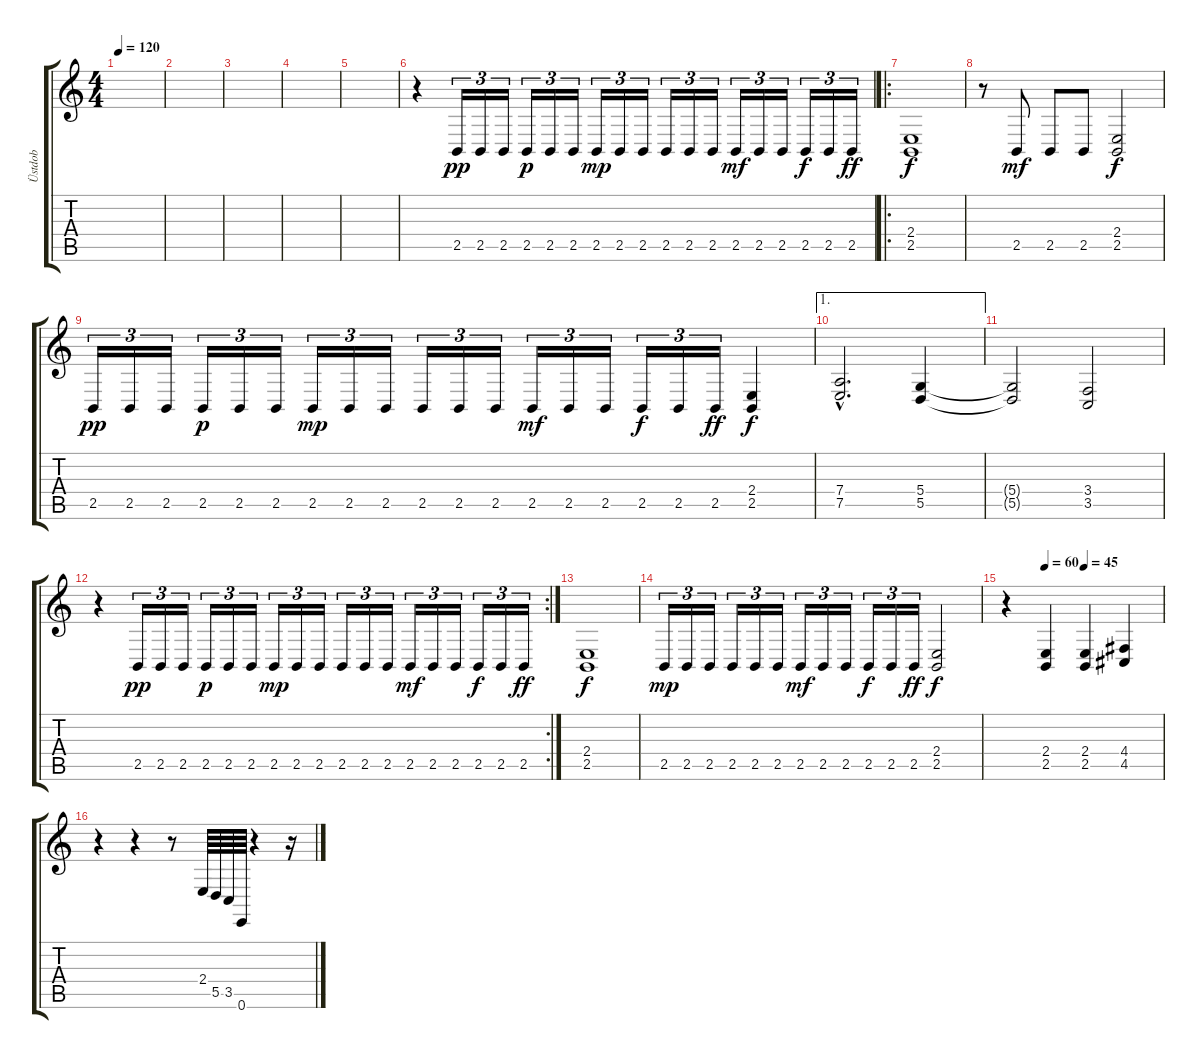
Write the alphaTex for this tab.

\track ("Üstdob" "Üstdob") {instrument timpani}
\staff {score tabs}
\tuning (E4 B3 G3 D3 A2 E2) {hide}
\ts (4 4)
\tempo 120
\clef g2
\ks c
|
|
|
|
|
r.4 2.5.16{tu (3 2) dy pp} 2.5.16{tu (3 2)} 2.5.16{tu (3 2)} 2.5.16{tu (3 2) dy p} 2.5.16{tu (3 2)} 2.5.16{tu (3 2)} 2.5.16{tu (3 2) dy mp} 2.5.16{tu (3 2)} 2.5.16{tu (3 2)} 2.5.16{tu (3 2)} 2.5.16{tu (3 2)} 2.5.16{tu (3 2)} 2.5.16{tu (3 2) dy mf} 2.5.16{tu (3 2)} 2.5.16{tu (3 2)} 2.5.16{tu (3 2) dy f} 2.5.16{tu (3 2)} 2.5.16{tu (3 2) dy ff} |
\ro
(2.4 2.5).1{dy f} |
r.8 2.5.8{dy mf} 2.5.8 2.5.8 (2.4 2.5).2{dy f} |
2.5.16{tu (3 2) dy pp} 2.5.16{tu (3 2)} 2.5.16{tu (3 2)} 2.5.16{tu (3 2) dy p} 2.5.16{tu (3 2)} 2.5.16{tu (3 2)} 2.5.16{tu (3 2) dy mp} 2.5.16{tu (3 2)} 2.5.16{tu (3 2)} 2.5.16{tu (3 2)} 2.5.16{tu (3 2)} 2.5.16{tu (3 2)} 2.5.16{tu (3 2) dy mf} 2.5.16{tu (3 2)} 2.5.16{tu (3 2)} 2.5.16{tu (3 2) dy f} 2.5.16{tu (3 2)} 2.5.16{tu (3 2) dy ff} (2.4 2.5).4{dy f} |
\ae 1
(7.4{hac} 7.5{hac}).2{d} (5.4 5.5).4 |
(5.4{t} 5.5{t}).2 (3.4 3.5).2 |
\rc 2
r.4 2.5.16{tu (3 2) dy pp} 2.5.16{tu (3 2)} 2.5.16{tu (3 2)} 2.5.16{tu (3 2) dy p} 2.5.16{tu (3 2)} 2.5.16{tu (3 2)} 2.5.16{tu (3 2) dy mp} 2.5.16{tu (3 2)} 2.5.16{tu (3 2)} 2.5.16{tu (3 2)} 2.5.16{tu (3 2)} 2.5.16{tu (3 2)} 2.5.16{tu (3 2) dy mf} 2.5.16{tu (3 2)} 2.5.16{tu (3 2)} 2.5.16{tu (3 2) dy f} 2.5.16{tu (3 2)} 2.5.16{tu (3 2) dy ff} |
(2.4 2.5).1{dy f} |
2.5.16{tu (3 2) dy mp} 2.5.16{tu (3 2)} 2.5.16{tu (3 2)} 2.5.16{tu (3 2)} 2.5.16{tu (3 2)} 2.5.16{tu (3 2)} 2.5.16{tu (3 2) dy mf} 2.5.16{tu (3 2)} 2.5.16{tu (3 2)} 2.5.16{tu (3 2) dy f} 2.5.16{tu (3 2)} 2.5.16{tu (3 2) dy ff} (2.4 2.5).2{dy f} |
\tempo (60 0.25)
\tempo (45 0.5)
r.4 (2.4 2.5).4 (2.4 2.5).4 (4.4 4.5).4 |
r.4 r.4 r.8 2.4.64 5.5.64 3.5.64 0.6.64 r.4 r.16
